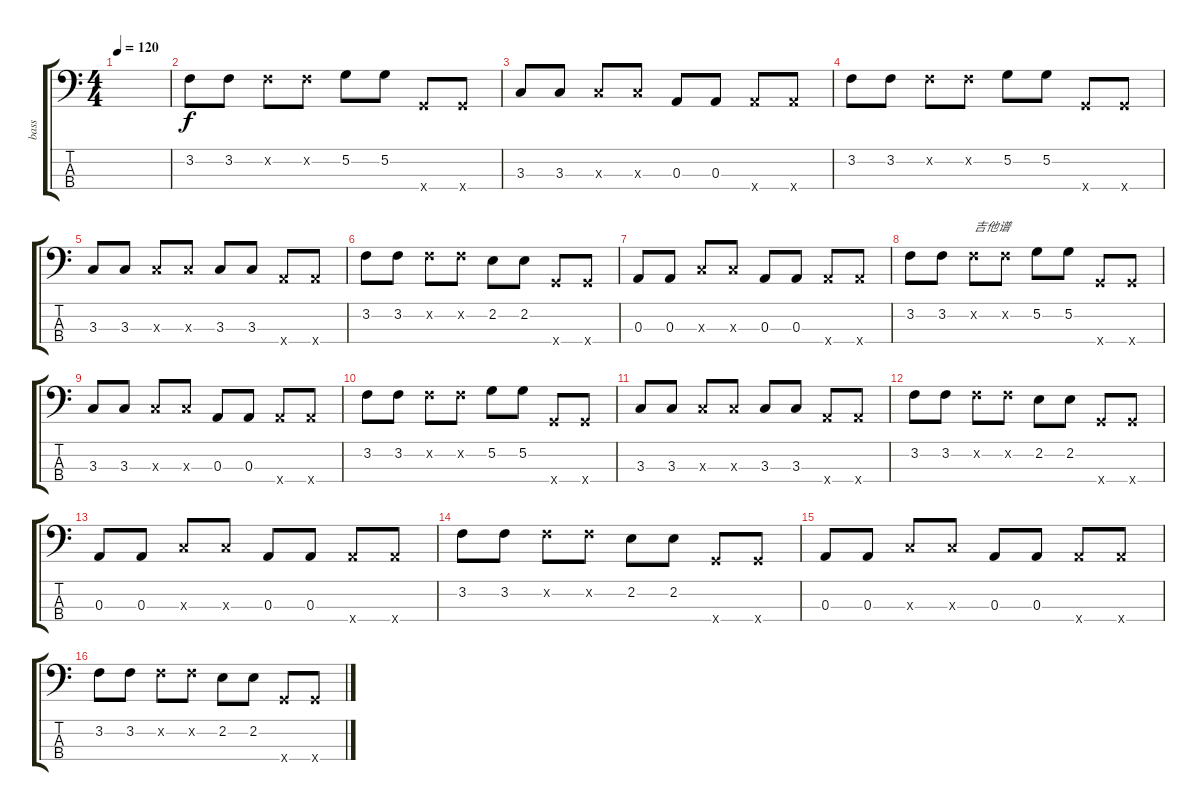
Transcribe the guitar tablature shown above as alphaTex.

\track ("bass" "bass") {instrument electricbassfinger}
\staff {score tabs}
\tuning (G2 D2 A1 E1) {hide}
\ts (4 4)
\tempo 120
\clef f4
\ks c
|
3.2.8 3.2.8 3.2{x}.8 3.2{x}.8 5.2.8 5.2.8 3.4{x}.8 3.4{x}.8 |
3.3.8 3.3.8 3.3{x}.8 3.3{x}.8 0.3.8 0.3.8 5.4{x}.8 5.4{x}.8 |
3.2.8 3.2.8 3.2{x}.8 3.2{x}.8 5.2.8 5.2.8 3.4{x}.8 3.4{x}.8 |
3.3.8 3.3.8 3.3{x}.8 3.3{x}.8 3.3.8 3.3.8 5.4{x}.8 5.4{x}.8 |
3.2.8 3.2.8 3.2{x}.8 3.2{x}.8 2.2.8 2.2.8 3.4{x}.8 3.4{x}.8 |
0.3.8 0.3.8 3.3{x}.8 3.3{x}.8 0.3.8 0.3.8 5.4{x}.8 5.4{x}.8 |
3.2.8 3.2.8 3.2{x}.8{txt "吉他谱"} 3.2{x}.8 5.2.8 5.2.8 3.4{x}.8 3.4{x}.8 |
3.3.8 3.3.8 3.3{x}.8 3.3{x}.8 0.3.8 0.3.8 5.4{x}.8 5.4{x}.8 |
3.2.8 3.2.8 3.2{x}.8 3.2{x}.8 5.2.8 5.2.8 3.4{x}.8 3.4{x}.8 |
3.3.8 3.3.8 3.3{x}.8 3.3{x}.8 3.3.8 3.3.8 5.4{x}.8 5.4{x}.8 |
3.2.8 3.2.8 3.2{x}.8 3.2{x}.8 2.2.8 2.2.8 3.4{x}.8 3.4{x}.8 |
0.3.8 0.3.8 3.3{x}.8 3.3{x}.8 0.3.8 0.3.8 5.4{x}.8 5.4{x}.8 |
3.2.8 3.2.8 3.2{x}.8 3.2{x}.8 2.2.8 2.2.8 3.4{x}.8 3.4{x}.8 |
0.3.8 0.3.8 3.3{x}.8 3.3{x}.8 0.3.8 0.3.8 5.4{x}.8 5.4{x}.8 |
3.2.8 3.2.8 3.2{x}.8 3.2{x}.8 2.2.8 2.2.8 3.4{x}.8 3.4{x}.8
